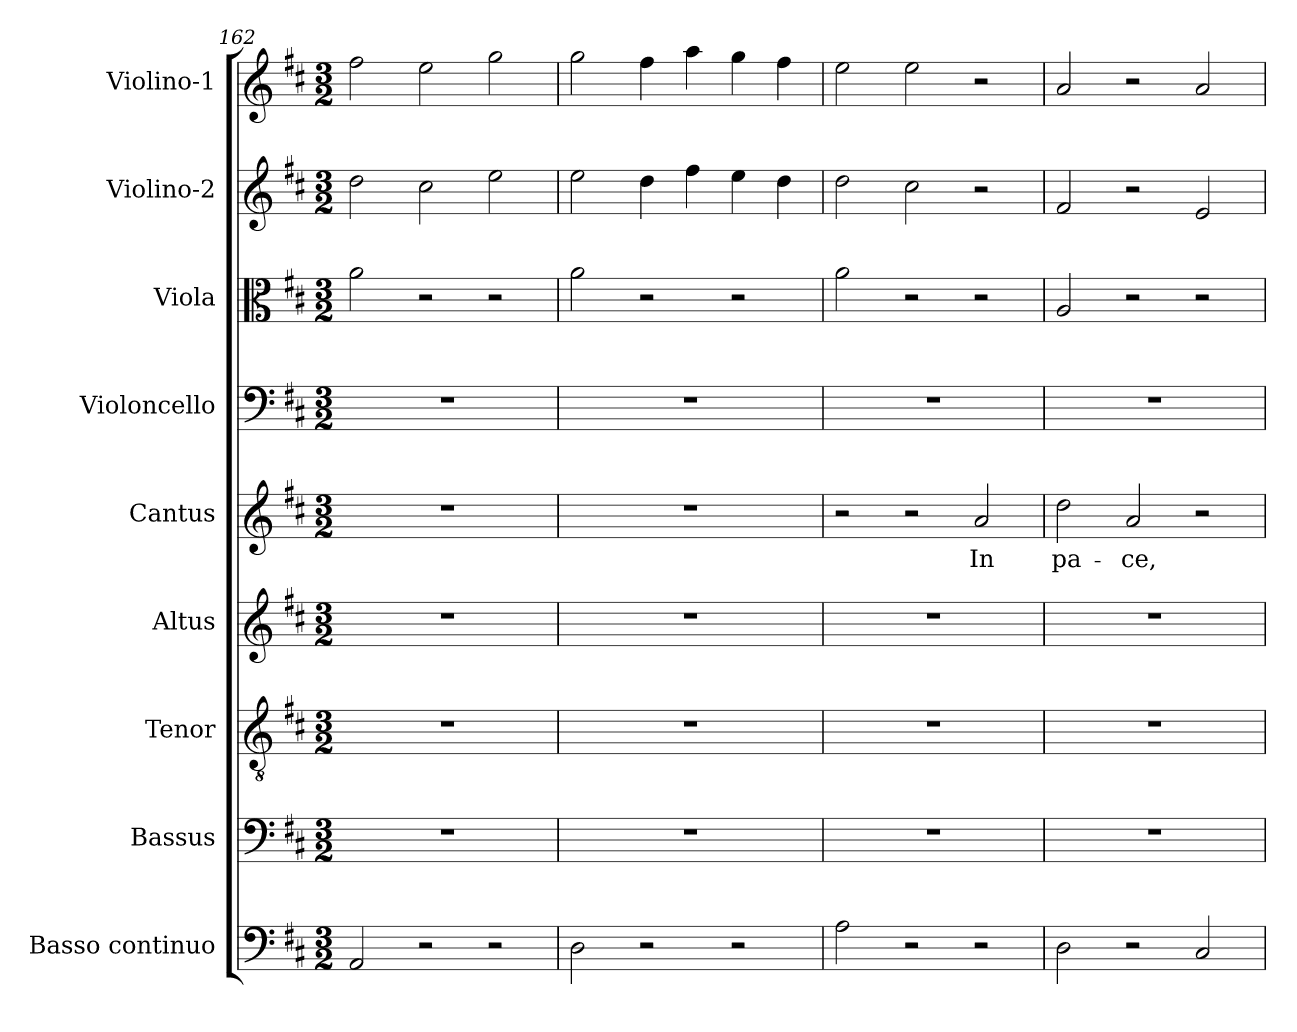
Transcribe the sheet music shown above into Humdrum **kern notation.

**kern	**kern	**kern	**kern	**kern	**text	**kern	**kern	**kern	**kern
*part9	*part8	*part7	*part6	*part5	*part5	*part4	*part3	*part2	*part1
*staff9	*staff8	*staff7	*staff6	*staff5	*staff5	*staff4	*staff3	*staff2	*staff1
*I"Basso continuo	*I"Bassus	*I"Tenor	*I"Altus	*I"Cantus	*	*I"Violoncello	*I"Viola	*I"Violino-2	*I"Violino-1
*I'BC	*I'B	*I'T	*I'A	*I'C	*	*I'Vc	*I'Va	*I'Vi2	*I'Vi1
*clefF4	*clefF4	*clefGv2	*clefG2	*clefG2	*	*clefF4	*clefC3	*clefG2	*clefG2
*k[f#c#]	*k[f#c#]	*k[f#c#]	*k[f#c#]	*k[f#c#]	*	*k[f#c#]	*k[f#c#]	*k[f#c#]	*k[f#c#]
*D:	*D:	*D:	*D:	*D:	*	*D:	*D:	*D:	*D:
*M3/2	*M3/2	*M3/2	*M3/2	*M3/2	*	*M3/2	*M3/2	*M3/2	*M3/2
=162	=162	=162	=162	=162	=162	=162	=162	=162	=162
2AA/	1.r	1.r	1.r	1.r	.	1.r	2a\	2dd\	2ff#\
2r	.	.	.	.	.	.	2r	2cc#\	2ee\
2r	.	.	.	.	.	.	2r	2ee\	2gg\
=163	=163	=163	=163	=163	=163	=163	=163	=163	=163
2D\	1.r	1.r	1.r	1.r	.	1.r	2a\	2ee\	2gg\
2r	.	.	.	.	.	.	2r	4dd\	4ff#\
.	.	.	.	.	.	.	.	4ff#\	4aa\
2r	.	.	.	.	.	.	2r	4ee\	4gg\
.	.	.	.	.	.	.	.	4dd\	4ff#\
=164	=164	=164	=164	=164	=164	=164	=164	=164	=164
2A\	1.r	1.r	1.r	2r	.	1.r	2a\	2dd\	2ee\
2r	.	.	.	2r	.	.	2r	2cc#\	2ee\
!	!	!	!	!	!LO:LY:b	!	!	!	!
2r	.	.	.	2a/	In	.	2r	2r	2r
=165	=165	=165	=165	=165	=165	=165	=165	=165	=165
!	!	!	!	!	!LO:LY:b	!	!	!	!
2D\	1.r	1.r	1.r	2dd\	pa-	1.r	2A/	2f#/	2a/
!	!	!	!	!	!LO:LY:b	!	!	!	!
2r	.	.	.	2a/	-ce,	.	2r	2r	2r
2C#/	.	.	.	2r	.	.	2r	2e/	2a/
=	=	=	=	=	=	=	=	=	=
*-	*-	*-	*-	*-	*-	*-	*-	*-	*-
